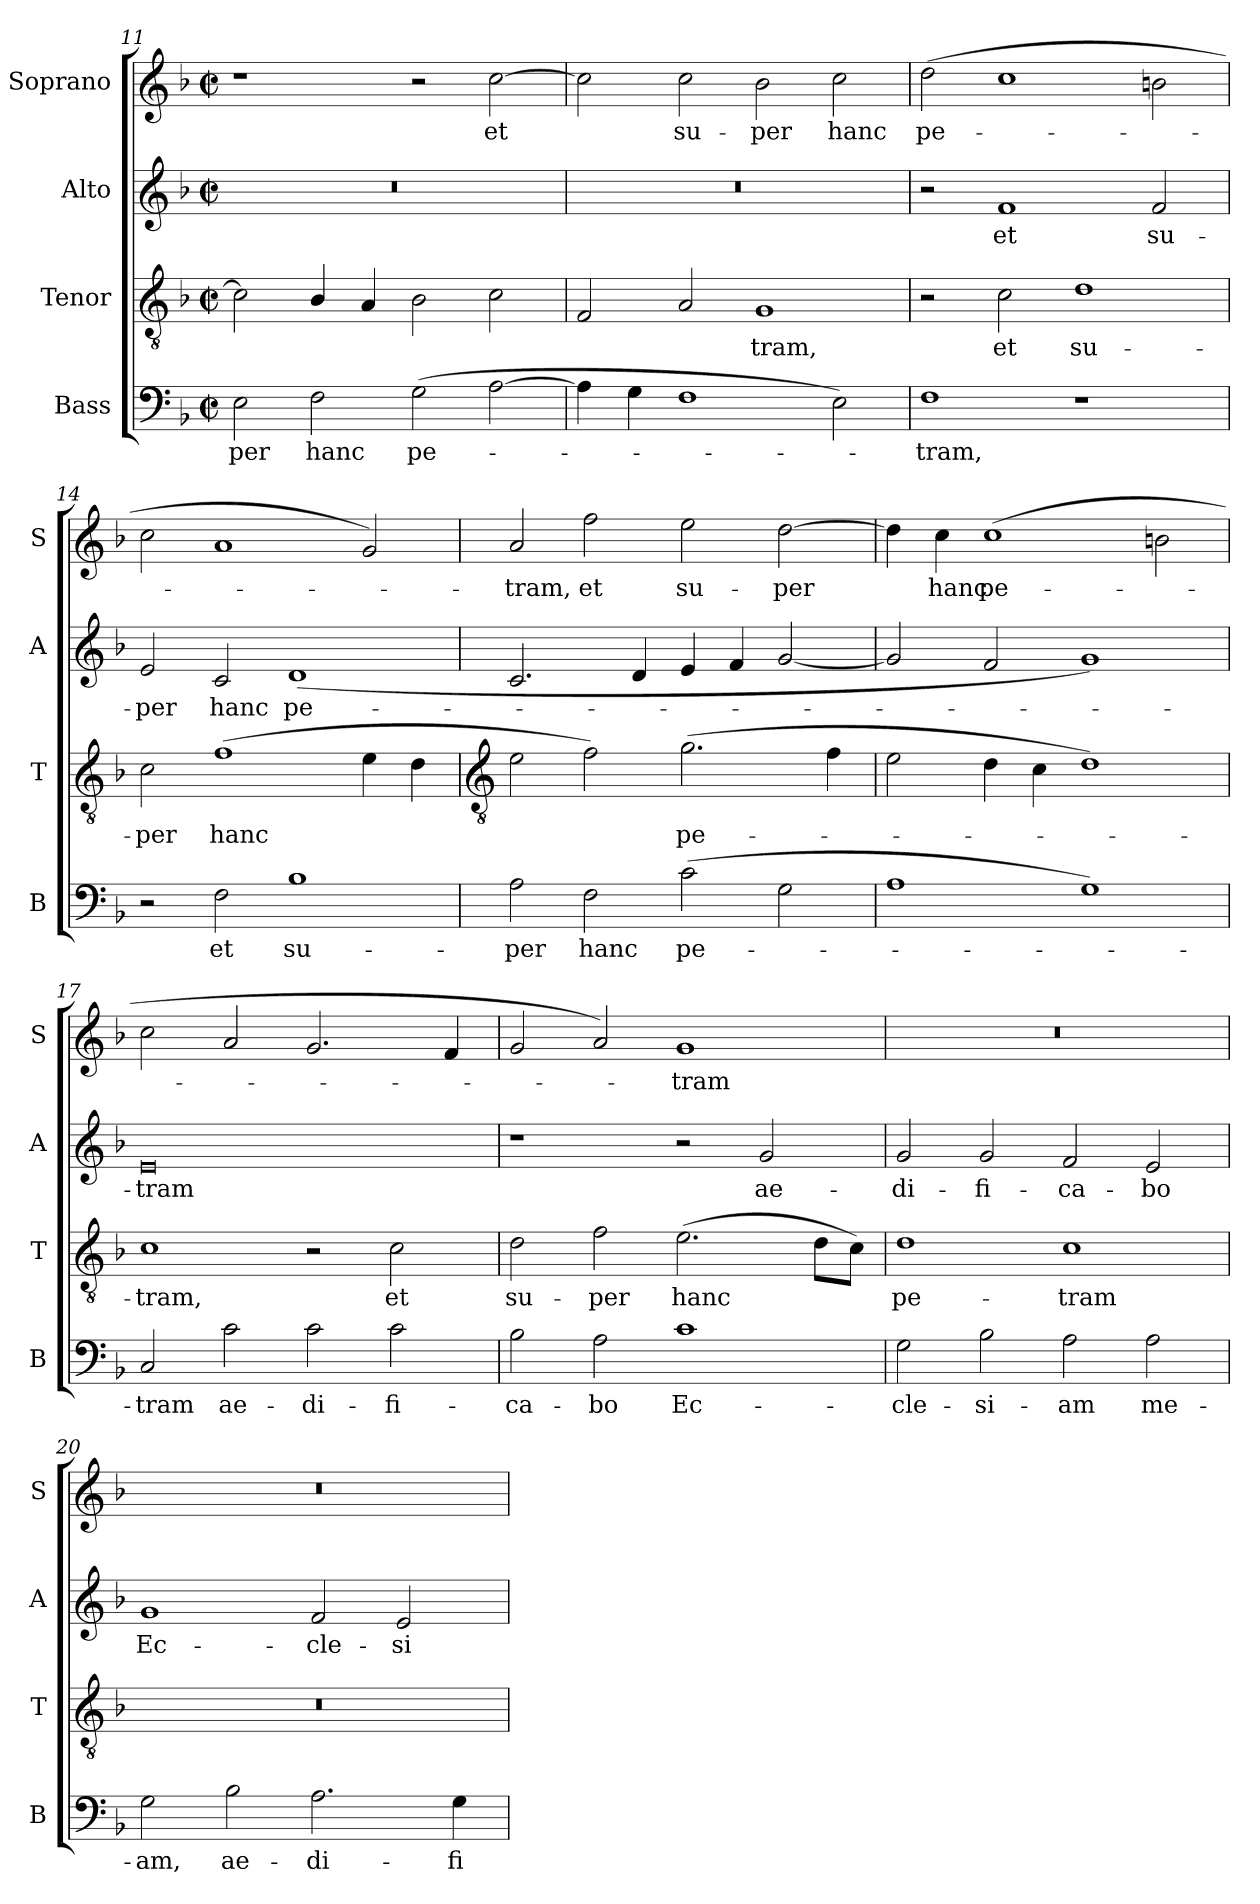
**kern	**text	**kern	**text	**kern	**text	**kern	**text
*part4	*part4	*part3	*part3	*part2	*part2	*part1	*part1
*staff4	*staff4	*staff3	*staff3	*staff2	*staff2	*staff1	*staff1
*I"Bass	*	*I"Tenor	*	*I"Alto	*	*I"Soprano	*
*I'B	*	*I'T	*	*I'A	*	*I'S	*
*clefF4	*	*clefGv2	*	*clefG2	*	*clefG2	*
*k[b-]	*	*k[b-]	*	*k[b-]	*	*k[b-]	*
*F:	*	*F:	*	*F:	*	*F:	*
*M4/2	*	*M4/2	*	*M4/2	*	*M4/2	*
*met(c|)	*	*met(c|)	*	*met(c|)	*	*met(c|)	*
=11	=11	=11	=11	=11	=11	=11	=11
!	!LO:LY:b	!	!	!	!	!	!
2E	-per	2c]	.	0r	.	1r	.
!	!LO:LY:b	!	!	!	!	!	!
2F	hanc	4B-/	.	.	.	.	.
.	.	4A	.	.	.	.	.
!	!LO:LY:b	!	!	!	!	!	!
(>2G	pe-	2B-	.	.	.	2r	.
!	!	!	!	!	!	!	!LO:LY:b
[2A	.	2c	.	.	.	[2cc	et
=12	=12	=12	=12	=12	=12	=12	=12
4A]	.	2F	.	0r	.	2cc]	.
4G	.	.	.	.	.	.	.
!	!	!	!	!	!	!	!LO:LY:b
1F	.	2A	.	.	.	2cc	su-
!	!	!	!LO:LY:b	!	!	!	!LO:LY:b
.	.	1G	tram,	.	.	2b-	-per
!	!	!	!	!	!	!	!LO:LY:b
2E)	.	.	.	.	.	2cc	hanc
=13	=13	=13	=13	=13	=13	=13	=13
!	!LO:LY:b	!	!	!	!	!	!LO:LY:b
1F	tram,	2r	.	2r	.	(>2dd	pe-
!	!	!	!LO:LY:b	!	!LO:LY:b	!	!
.	.	2c	et	1f	et	1cc	.
!	!	!	!LO:LY:b	!	!	!	!
1r	.	1d	su-	.	.	.	.
!	!	!	!	!	!LO:LY:b	!	!
.	.	.	.	2f	su-	2bn	.
=14	=14	=14	=14	=14	=14	=14	=14
!	!	!	!LO:LY:b	!	!LO:LY:b	!	!
2r	.	2c	-per	2e	-per	2cc	.
!	!LO:LY:b	!	!LO:LY:b	!	!LO:LY:b	!	!
2F	et	(>1f	hanc	2c	hanc	1a	.
!	!LO:LY:b	!	!	!	!LO:LY:b	!	!
1B-	su-	.	.	(<1d	pe-	.	.
.	.	4e	.	.	.	2g)	.
.	.	4d	.	.	.	.	.
!!LO:LB:g=z
=15	=15	=15	=15	=15	=15	=15	=15
*	*	*clefGv2	*	*	*	*	*
!	!LO:LY:b	!	!	!	!	!	!LO:LY:b
2A	-per	2e	.	2.c	.	2a	tram,
!	!LO:LY:b	!	!	!	!	!	!LO:LY:b
2F	hanc	2f)	.	.	.	2ff	et
.	.	.	.	4d	.	.	.
!	!LO:LY:b	!	!LO:LY:b	!	!	!	!LO:LY:b
(>2c	pe-	(>2.g	pe-	4e	.	2ee	su-
.	.	.	.	4f	.	.	.
!	!	!	!	!	!	!	!LO:LY:b
2G	.	.	.	[2g	.	[2dd	-per
.	.	4f	.	.	.	.	.
=16	=16	=16	=16	=16	=16	=16	=16
1A	.	2e	.	2g]	.	4dd]	.
!	!	!	!	!	!	!	!LO:LY:b
.	.	.	.	.	.	4cc	hanc
!	!	!	!	!	!	!	!LO:LY:b
.	.	4d	.	2f	.	(<1cc	pe-
.	.	4c	.	.	.	.	.
1G)	.	1d)	.	1g)	.	.	.
.	.	.	.	.	.	2bn	.
=17	=17	=17	=17	=17	=17	=17	=17
!	!LO:LY:b	!	!LO:LY:b	!	!LO:LY:b	!	!
2C	tram	1c	tram,	0e	tram	2cc	.
!	!LO:LY:b	!	!	!	!	!	!
2c	ae-	.	.	.	.	2a	.
!	!LO:LY:b	!	!	!	!	!	!
2c	-di-	2r	.	.	.	2.g	.
!	!LO:LY:b	!	!LO:LY:b	!	!	!	!
2c	-fi-	2c	et	.	.	.	.
.	.	.	.	.	.	4f	.
=18	=18	=18	=18	=18	=18	=18	=18
!	!LO:LY:b	!	!LO:LY:b	!	!	!	!
2B-	-ca-	2d	su-	1r	.	2g	.
!	!LO:LY:b	!	!LO:LY:b	!	!	!	!
2A	-bo	2f	-per	.	.	2a)	.
!	!LO:LY:b	!	!LO:LY:b	!	!	!	!LO:LY:b
1c	Ec-	(>2.e	hanc	2r	.	1g	tram
!	!	!	!	!	!LO:LY:b	!	!
.	.	.	.	2g	ae-	.	.
.	.	8dL	.	.	.	.	.
.	.	8cJ)	.	.	.	.	.
=19	=19	=19	=19	=19	=19	=19	=19
!	!LO:LY:b	!	!LO:LY:b	!	!LO:LY:b	!	!
2G	-cle-	1d	pe-	2g	-di-	0r	.
!	!LO:LY:b	!	!	!	!LO:LY:b	!	!
2B-	-si-	.	.	2g	-fi-	.	.
!	!LO:LY:b	!	!LO:LY:b	!	!LO:LY:b	!	!
2A	-am	1c	-tram	2f	-ca-	.	.
!	!LO:LY:b	!	!	!	!LO:LY:b	!	!
2A	me-	.	.	2e	-bo	.	.
=20	=20	=20	=20	=20	=20	=20	=20
!	!LO:LY:b	!	!	!	!LO:LY:b	!	!
2G	-am,	0r	.	1g	Ec-	0r	.
!	!LO:LY:b	!	!	!	!	!	!
2B-	ae-	.	.	.	.	.	.
!	!LO:LY:b	!	!	!	!LO:LY:b	!	!
2.A	-di-	.	.	2f	-cle-	.	.
!	!	!	!	!	!LO:LY:b	!	!
.	.	.	.	2e	-si-	.	.
!	!LO:LY:b	!	!	!	!	!	!
4G	-fi-	.	.	.	.	.	.
=	=	=	=	=	=	=	=
*-	*-	*-	*-	*-	*-	*-	*-
